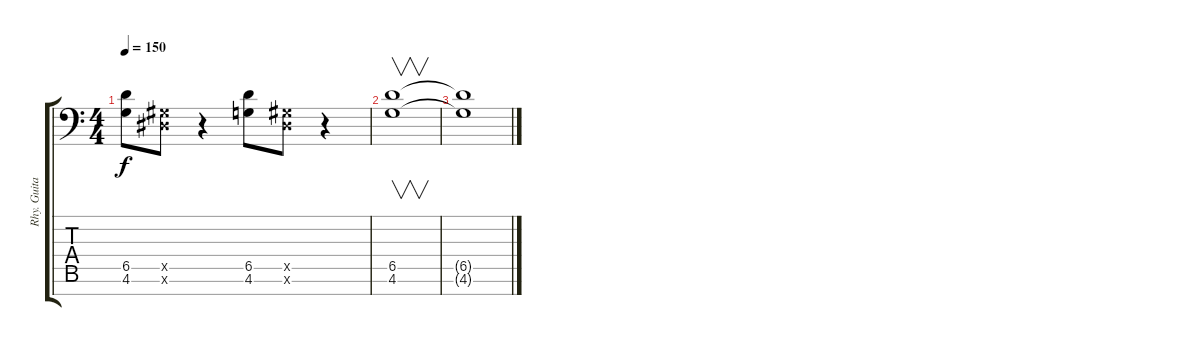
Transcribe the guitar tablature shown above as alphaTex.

\track ("Rhy. Guitar 1" "Rhy. Guita") {instrument distortionguitar}
\staff {score tabs}
\tuning (Eb4 Bb3 Gb3 Db3 Ab2 Eb2 Bb1) {hide}
\ts (4 4)
\tempo 150
\clef f4
\ks c
(6.5 4.6).8{dy f} (0.5{x} 0.6{x}).8 r.4 (6.5 4.6).8 (0.5{x} 0.6{x}).8 r.4 |
(6.5 4.6).1{v volume 4} |
(6.5{t} 4.6{t}).1
